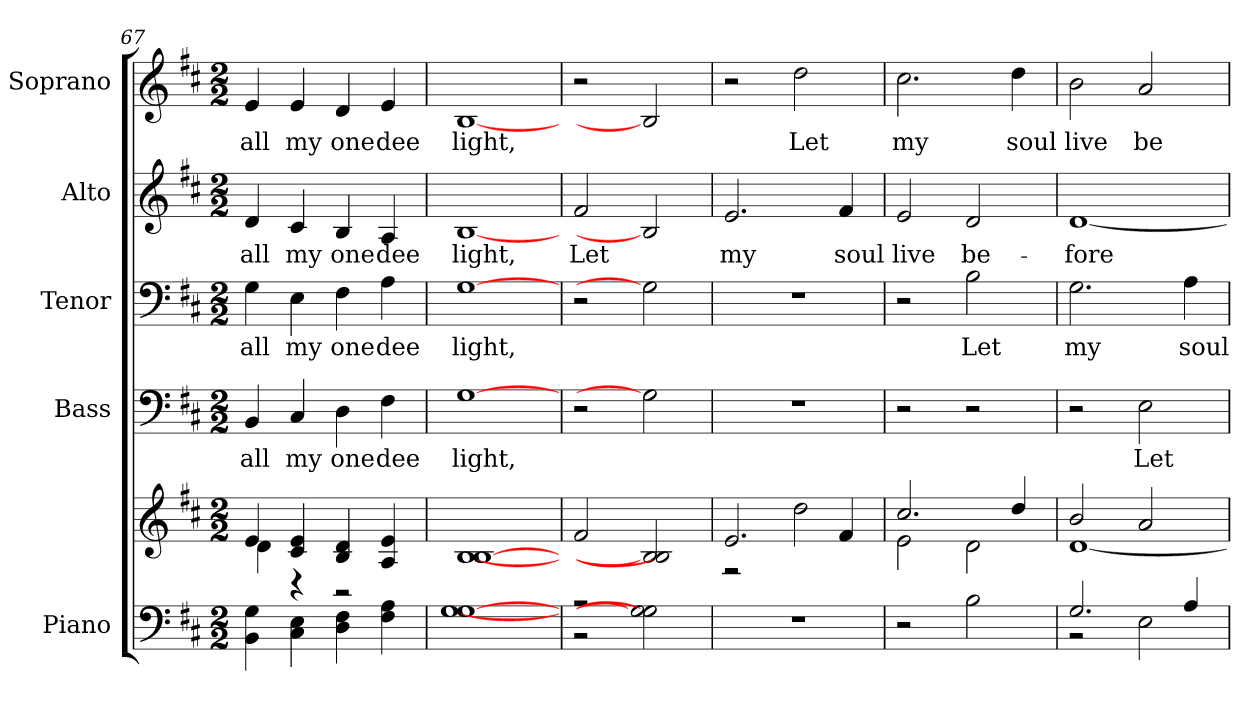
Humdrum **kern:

**kern	**kern	**kern	**text	**kern	**text	**kern	**text	**kern	**text
*part5	*part5	*part4	*part4	*part3	*part3	*part2	*part2	*part1	*part1
*staff6	*staff5	*staff4	*staff4	*staff3	*staff3	*staff2	*staff2	*staff1	*staff1
*I"Piano	*	*I"Bass	*	*I"Tenor	*	*I"Alto	*	*I"Soprano	*
*I'Pno.	*	*I'B.	*	*I'T.	*	*I'A.	*	*I'S.	*
*clefF4	*clefG2	*clefF4	*	*clefF4	*	*clefG2	*	*clefG2	*
*k[f#c#]	*k[f#c#]	*k[f#c#]	*	*k[f#c#]	*	*k[f#c#]	*	*k[f#c#]	*
*D:	*D:	*D:	*	*D:	*	*D:	*	*D:	*
*M2/2	*M2/2	*M2/2	*	*M2/2	*	*M2/2	*	*M2/2	*
=67	=67	=67	=67	=67	=67	=67	=67	=67	=67
*	*^	*	*	*	*	*	*	*	*
!	!	!	!	!LO:LY:b:color=#000000	!	!	!	!	!	!
!	!	!	!	!	!	!LO:LY:b:color=#000000	!	!	!	!
!	!	!	!	!	!	!	!	!LO:LY:b:color=#000000	!	!
!	!	!	!	!	!	!	!	!	!	!LO:LY:b:color=#000000
4BBi\ 4Gi	4ei/	4di\	4BBi/	all	4Gi\	all	4di/	all	4ei/	all
!	!	!	!	!LO:LY:b:color=#000000	!	!	!	!	!	!
!	!	!	!	!	!	!LO:LY:b:color=#000000	!	!	!	!
!	!	!	!	!	!	!	!	!LO:LY:b:color=#000000	!	!
!	!	!	!	!	!	!	!	!	!	!LO:LY:b:color=#000000
4C#i\ 4Ei	4c#i/ 4ei	4r	4C#i/	my	4Ei\	my	4c#i/	my	4ei/	my
!	!	!	!	!LO:LY:b:color=#000000	!	!	!	!	!	!
!	!	!	!	!	!	!LO:LY:b:color=#000000	!	!	!	!
!	!	!	!	!	!	!	!	!LO:LY:b:color=#000000	!	!
!	!	!	!	!	!	!	!	!	!	!LO:LY:b:color=#000000
4Di\ 4F#i	4Bi/ 4di	2r	4Di\	one	4F#i\	one	4Bi/	one	4di/	one
!	!	!	!	!LO:LY:b:color=#000000	!	!	!	!	!	!
!	!	!	!	!	!	!LO:LY:b:color=#000000	!	!	!	!
!	!	!	!	!	!	!	!	!LO:LY:b:color=#000000	!	!
!	!	!	!	!	!	!	!	!	!	!LO:LY:b:color=#000000
4F#i\ 4Ai	4Ai/ 4ei	.	4F#i\	dee	4Ai\	dee	4Ai/	dee	4ei/	dee
*	*v	*v	*	*	*	*	*	*	*	*
=68	=68	=68	=68	=68	=68	=68	=68	=68	=68
!	!	!	!LO:LY:b:color=#000000	!	!	!	!	!	!
!	!	!	!	!	!LO:LY:b:color=#000000	!	!	!	!
!	!	!	!	!	!	!	!LO:LY:b:color=#000000	!	!
!	!	!	!	!	!	!	!	!	!LO:LY:b:color=#000000
[1Gi [1Gi	[1Bi [1Bi	[1Gi	light,	[1Gi	light,	[1Bi	light,	[1Bi	light,
=69	=69	=69	=69	=69	=69	=69	=69	=69	=69
*^	*	*	*	*	*	*	*	*	*
!	!	!	!	!	!	!	!	!LO:LY:b:color=#000000	!	!
2r	2r	2f#i/	2r	.	2r	.	2f#i/	Let	2r	.
2Gi] 2Gi]	2ryy	2Bi] 2Bi]	2Gi]	.	2Gi]	.	2Bi]	.	2Bi]	.
*v	*v	*	*	*	*	*	*	*	*	*
=70	=70	=70	=70	=70	=70	=70	=70	=70	=70
*	*^	*	*	*	*	*	*	*	*
*^	*	*	*	*	*	*	*	*	*	*
!	!	!	!	!	!	!	!	!	!LO:LY:b:color=#000000	!	!
*v	*v	*	*	*	*	*	*	*	*	*	*
1r	2.ei/	2r	1r	.	1r	.	2.ei/	my	2r	.
!	!	!	!	!	!	!	!	!	!	!LO:LY:b:color=#000000
.	.	2ddi\	.	.	.	.	.	.	2ddi\	Let
!	!	!	!	!	!	!	!	!LO:LY:b:color=#000000	!	!
.	4f#i/	.	.	.	.	.	4f#i/	soul	.	.
!!LO:PB:g=z
=71	=71	=71	=71	=71	=71	=71	=71	=71	=71	=71
!	!	!	!	!	!	!	!	!LO:LY:b:color=#000000	!	!
!	!	!	!	!	!	!	!	!	!	!LO:LY:b:color=#000000
2r	2.cc#i/	2ei\	2r	.	2r	.	2ei/	live	2.cc#i\	my
!	!	!	!	!	!	!LO:LY:b:color=#000000	!	!	!	!
!	!	!	!	!	!	!	!	!LO:LY:b:color=#000000	!	!
2Bi\	.	2di\	2r	.	2Bi\	Let	2di/	be-	.	.
!	!	!	!	!	!	!	!	!	!	!LO:LY:b:color=#000000
.	4ddi/	.	.	.	.	.	.	.	4ddi\	soul
=72	=72	=72	=72	=72	=72	=72	=72	=72	=72	=72
*^	*	*	*	*	*	*	*	*	*	*
!	!	!	!	!	!	!	!LO:LY:b:color=#000000	!	!	!	!
!	!	!	!	!	!	!	!	!	!LO:LY:b:color=#000000	!	!
!	!	!	!	!	!	!	!	!	!	!	!LO:LY:b:color=#000000
2.Gi/	2r	2bi/	[<1di	2r	.	2.Gi\	my	[<1di	-fore	2bi\	live
!	!	!	!	!	!LO:LY:b:color=#000000	!	!	!	!	!	!
!	!	!	!	!	!	!	!	!	!	!	!LO:LY:b:color=#000000
.	2Ei\	2ai/	.	2Ei\	Let	.	.	.	.	2ai/	be-
!	!	!	!	!	!	!	!LO:LY:b:color=#000000	!	!	!	!
4Ai/	.	.	.	.	.	4Ai\	soul	.	.	.	.
*v	*v	*	*	*	*	*	*	*	*	*	*
*	*v	*v	*	*	*	*	*	*	*	*
=	=	=	=	=	=	=	=	=	=
*-	*-	*-	*-	*-	*-	*-	*-	*-	*-
